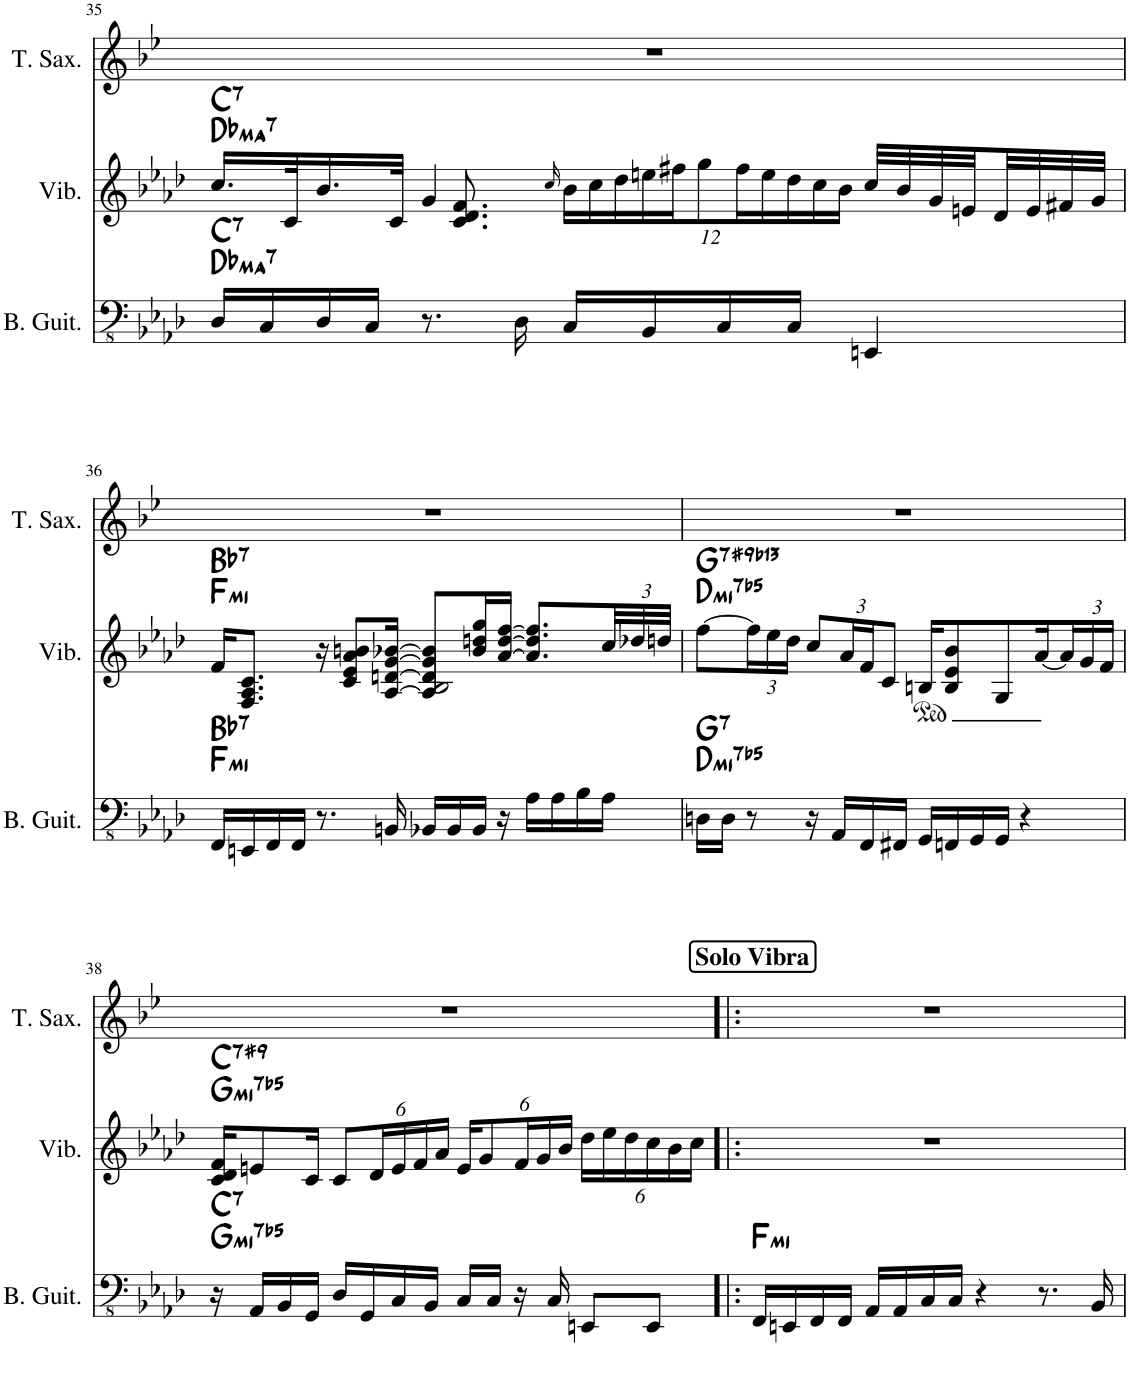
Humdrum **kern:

**kern	**harte	**kern	**harte	**kern
*part3	*part3	*part2	*part2	*part1
*staff3	*	*staff2	*	*staff1
*I"Bass Guitar	*	*I"Vibraphone	*	*I"Tenor Saxophone
*I'B. Guit.	*	*I'Vib.	*	*I'T. Sax.
!!LO:PB:g=z
*clefFv4	*	*clefG2	*	*clefG2
*	*	*	*	*Trd8c14
*k[b-e-a-d-]	*	*k[b-e-a-d-]	*	*k[b-e-]
*M4/4	*	*M4/4	*	*M4/4
=35	=35	=35	=35	=35
*	*	*^	*	*
!	!LO:H:n=1:kt=Maj7	!	!	!	!
!	!LO:H:n=2:kt=7	!	!	!LO:H:n=1:kt=Maj7	!
!	!	!	!	!LO:H:n=2:kt=7	!
16DD-/LL	Db:maj7 C:7	16.cc/LL	16ryy	Db:maj7 C:7	1r
*	*	*v	*v	*	*
16CC/	.	.	.	.
.	.	32c/K	.	.
16DD-/	.	16.b-/	.	.
16CC/JJ	.	.	.	.
.	.	32c/JJk	.	.
8.r	.	4g/	.	.
*	*	*^	*	*
.	.	.	8.c/ 8.d-/ 8.f/	.	.
16DD-\	.	.	.	.	.
.	.	16qcc/	.	.	.
*	*	*Xbrackettup	*	*	*
16CC/LL	.	48b-\LL	2ryy	.	.
.	.	48cc\	.	.	.
.	.	48dd-\	.	.	.
16BBB-/	.	48een\	.	.	.
.	.	48ff#X\J	.	.	.
.	.	24gg\	.	.	.
16CC/	.	.	.	.	.
.	.	48ff#\L	.	.	.
.	.	48ee\	.	.	.
16CC/JJ	.	48dd-\	.	.	.
.	.	48cc\	.	.	.
.	.	48b-\JJ	.	.	.
4EEEn/	.	32cc/LLL	.	.	.
.	.	32b-/	.	.	.
.	.	32g/	.	.	.
.	.	32en/	.	.	.
.	.	32d-/	.	.	.
.	.	32e/	.	.	.
.	.	32f#X/	.	.	.
.	.	32g/JJJ	.	.	.
!!LO:LB:g=z
=36	=36	=36	=36	=36	=36
!	!LO:H:n=1:kt=m	!	!	!	!
!	!LO:H:n=2:kt=7	!	!	!LO:H:n=1:kt=m	!
!	!	!	!	!LO:H:n=2:kt=7	!
16FFF/LL	F:min Bb:7	16f/KL	2ryy	F:min Bb:7	1r
16EEEn/	.	8.F/ 8.A-/ 8.c/J	.	.	.
16FFF/	.	.	.	.	.
16FFF/JJ	.	.	.	.	.
8.r	.	16r	.	.	.
.	.	8c/ 8e-/ 8a-/ 8bn/L	.	.	.
16BBBn/	.	[16A-/ [16dn/ [16g/ [16b-X/Jk	.	.	.
16BBB-X/LL	.	8A-/] 8d/] 8g/] 8b-/]L	2B-/	.	.
16BBB-/	.	.	.	.	.
16BBB-/JJ	.	16b-/ 16ddn/ 16gg/L	.	.	.
16r	.	[16a-/ [16dd/ [16ff/JJ	.	.	.
16AA-\LL	.	8.a-/] 8.dd/] 8.ff/]L	.	.	.
16AA-\	.	.	.	.	.
16BB-\	.	.	.	.	.
16AA-\JJ	.	48cc/LL	.	.	.
.	.	48dd-X/	.	.	.
.	.	48ddn/JJJ	.	.	.
*	*	*v	*v	*	*
=37	=37	=37	=37	=37
!	!LO:H:n=1:kt=m7b5	!	!	!
!	!LO:H:n=2:kt=7	!	!LO:H:n=1:kt=m7b5	!
!	!	!	!LO:H:n=2:kt=7	!
16DDn\LL	D:hdim7 G:7	[8ff\L	D:hdim7 G:7(#9,b13)	1r
16DD\JJ	.	.	.	.
8r	.	24ff\L]	.	.
.	.	24ee-\	.	.
.	.	24dd-\JJ	.	.
16r	.	12cc/L	.	.
16AAA-/LL	.	.	.	.
.	.	24a-/L	.	.
16FFF/	.	24f/J	.	.
.	.	12c/J	.	.
16FFF#X/JJ	.	.	.	.
16GGG/LL	.	16Bn/KL	.	.
16FFFn/	.	8B/ 8e-/ 8b-/	.	.
16GGG/	.	.	.	.
16GGG/JJ	.	8G/	.	.
4r	.	.	.	.
.	.	[16a-/L	.	.
.	.	24a-/]	.	.
.	.	24g/	.	.
.	.	24f/JJ	.	.
!!LO:LB:g=z
=38	=38	=38	=38	=38
!	!LO:H:n=1:kt=m7b5	!	!	!
!	!LO:H:n=2:kt=7	!	!LO:H:n=1:kt=m7b5	!
!	!	!	!LO:H:n=2:kt=7	!
16r	G:hdim7 C:7	16c/ 16d-/ 16f/KL	G:hdim7 C:7(#9)	1r
16AAA-/LL	.	8en/	.	.
16BBB-/	.	.	.	.
16GGG/JJ	.	16c/Jk	.	.
16DD-/LL	.	12c/L	.	.
16GGG/	.	.	.	.
.	.	24d-/L	.	.
16CC/	.	24e/	.	.
.	.	24f/	.	.
16BBB-/JJ	.	.	.	.
.	.	24a-/JJ	.	.
16CC/LL	.	24e/KL	.	.
.	.	12g/	.	.
16CC/JJ	.	.	.	.
16r	.	24f/L	.	.
.	.	24g/	.	.
16CC/	.	.	.	.
.	.	24b-/JJ	.	.
8EEEn/L	.	24dd-\LL	.	.
.	.	24ee-\	.	.
.	.	24dd-\	.	.
8EEE/J	.	24cc\	.	.
.	.	24b-\	.	.
.	.	24cc\JJ	.	.
=39!|:	=39!|:	=39!|:	=39!|:	=39!|:
!	!LO:H:kt=m	!	!	!LO:TX:a:B:t=Solo Vibra
16FFF/LL	F:min	1r	.	1r
16EEEn/	.	.	.	.
16FFF/	.	.	.	.
16FFF/JJ	.	.	.	.
16AAA-/LL	.	.	.	.
16AAA-/	.	.	.	.
16CC/	.	.	.	.
16CC/JJ	.	.	.	.
4r	.	.	.	.
8.r	.	.	.	.
16BBB-/	.	.	.	.
=	=	=	=	=
*-	*-	*-	*-	*-
